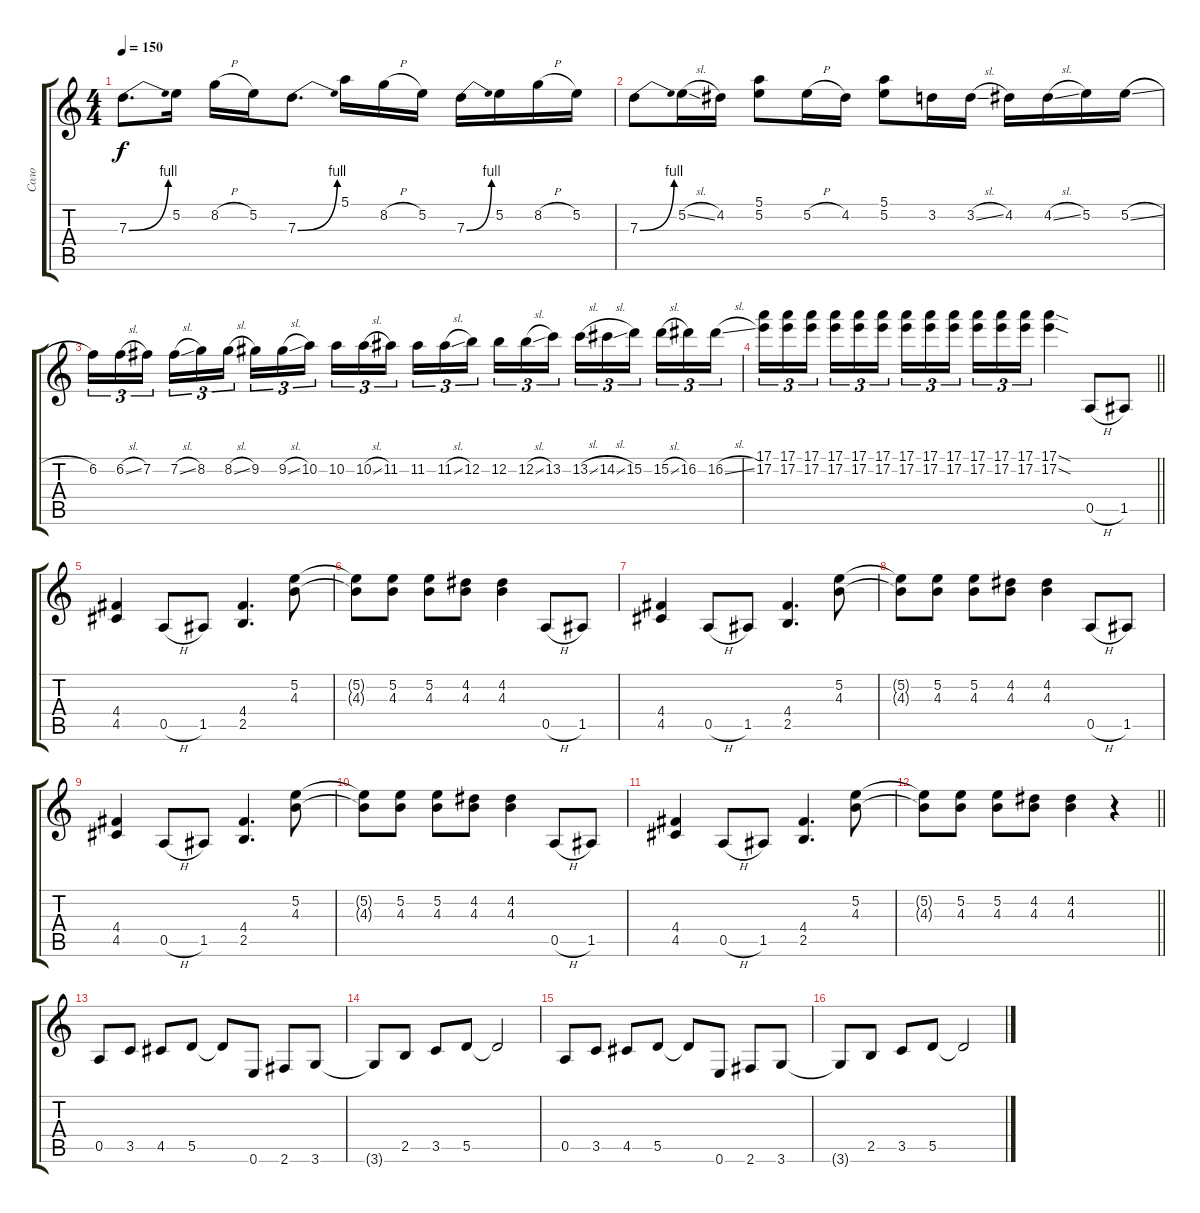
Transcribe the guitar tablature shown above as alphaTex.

\track ("Соло" "Соло") {instrument distortionguitar}
\staff {score tabs}
\tuning (E4 B3 G3 D3 A2 E2) {hide}
\ts (4 4)
\tempo 150
\clef g2
\ks c
7.3{be (bend 0 0 60 4)}.8{d dy f} 5.2.16 8.2{h}.16 5.2.16 7.3{be (bend 0 0 60 4)}.8{d} 5.1.16 8.2{h}.16 5.2.16 7.3{be (bend 0 0 60 4)}.16 5.2.16 8.2{h}.16 5.2.16 |
7.3{be (bend 0 0 60 4)}.8 5.2{sl}.16 4.2.16 (5.1 5.2).8 5.2{h}.16 4.2.16 (5.1 5.2).8 3.2.16 3.2{sl}.16 4.2.16 4.2{sl}.16 5.2.16 5.2{sl}.16 |
6.2.16{tu (3 2)} 6.2{sl}.16{tu (3 2)} 7.2.16{tu (3 2) beam splitsecondary} 7.2{sl}.16{tu (3 2)} 8.2.16{tu (3 2)} 8.2{sl}.16{tu (3 2)} 9.2.16{tu (3 2)} 9.2{sl}.16{tu (3 2)} 10.2.16{tu (3 2) beam splitsecondary} 10.2.16{tu (3 2)} 10.2{sl}.16{tu (3 2)} 11.2.16{tu (3 2)} 11.2.16{tu (3 2)} 11.2{sl}.16{tu (3 2)} 12.2.16{tu (3 2) beam splitsecondary} 12.2.16{tu (3 2)} 12.2{sl}.16{tu (3 2)} 13.2.16{tu (3 2)} 13.2{sl}.16{tu (3 2)} 14.2{sl}.16{tu (3 2)} 15.2.16{tu (3 2) beam splitsecondary} 15.2{sl}.16{tu (3 2)} 16.2.16{tu (3 2)} 16.2{sl}.16{tu (3 2)} |
\barLineRight lightlight
(17.1 17.2).16{tu (3 2)} (17.1 17.2).16{tu (3 2)} (17.1 17.2).16{tu (3 2) beam splitsecondary} (17.1 17.2).16{tu (3 2)} (17.1 17.2).16{tu (3 2)} (17.1 17.2).16{tu (3 2)} (17.1 17.2).16{tu (3 2)} (17.1 17.2).16{tu (3 2)} (17.1 17.2).16{tu (3 2) beam splitsecondary} (17.1 17.2).16{tu (3 2)} (17.1 17.2).16{tu (3 2)} (17.1 17.2).16{tu (3 2)} (17.1{sod} 17.2{sod}).4 0.5{h}.8 1.5.8 |
(4.4 4.5).4 0.5{h}.8 1.5.8 (4.4 2.5).4{d} (5.2 4.3).8 |
(5.2{t} 4.3{t}).8 (5.2 4.3).8 (5.2 4.3).8 (4.2 4.3).8 (4.2 4.3).4 0.5{h}.8 1.5.8 |
(4.4 4.5).4 0.5{h}.8 1.5.8 (4.4 2.5).4{d} (5.2 4.3).8 |
(5.2{t} 4.3{t}).8 (5.2 4.3).8 (5.2 4.3).8 (4.2 4.3).8 (4.2 4.3).4 0.5{h}.8 1.5.8 |
(4.4 4.5).4 0.5{h}.8 1.5.8 (4.4 2.5).4{d} (5.2 4.3).8 |
(5.2{t} 4.3{t}).8 (5.2 4.3).8 (5.2 4.3).8 (4.2 4.3).8 (4.2 4.3).4 0.5{h}.8 1.5.8 |
(4.4 4.5).4 0.5{h}.8 1.5.8 (4.4 2.5).4{d} (5.2 4.3).8 |
\barLineRight lightlight
(5.2{t} 4.3{t}).8 (5.2 4.3).8 (5.2 4.3).8 (4.2 4.3).8 (4.2 4.3).4 r.4 |
0.5.8 3.5.8 4.5.8 5.5.8 5.5{t}.8 0.6.8 2.6.8 3.6.8 |
3.6{t}.8 2.5.8 3.5.8 5.5.8 5.5{t}.2 |
0.5.8 3.5.8 4.5.8 5.5.8 5.5{t}.8 0.6.8 2.6.8 3.6.8 |
3.6{t}.8 2.5.8 3.5.8 5.5.8 5.5{t}.2
